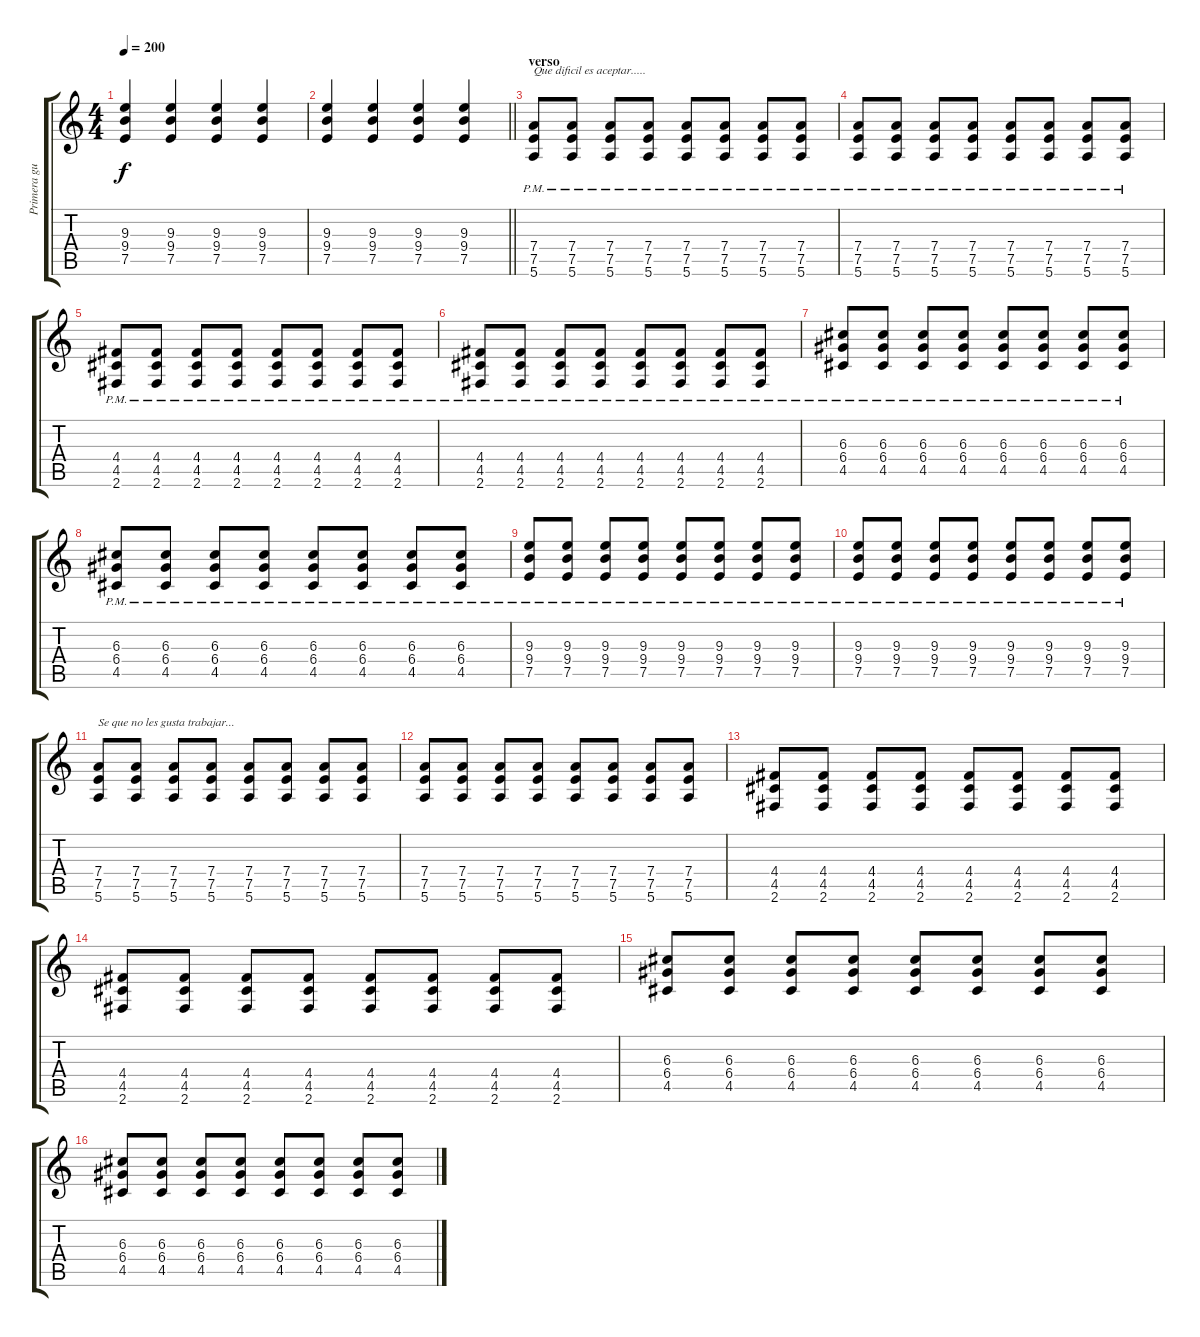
\track ("Primera guitarra" "Primera gu") {instrument overdrivenguitar}
\staff {score tabs}
\tuning (E4 B3 G3 D3 A2 E2) {hide}
\ts (4 4)
\tempo 200
\clef g2
\ks c
(9.3 9.4 7.5).4{dy f} (9.3 9.4 7.5).4 (9.3 9.4 7.5).4 (9.3 9.4 7.5).4 |
\barLineRight lightlight
(9.3 9.4 7.5).4 (9.3 9.4 7.5).4 (9.3 9.4 7.5).4 (9.3 9.4 7.5).4 |
\section ("" "verso")
(7.4{pm} 7.5{pm} 5.6{pm}).8{txt "Que dificil es aceptar....."} (7.4{pm} 7.5{pm} 5.6{pm}).8 (7.4{pm} 7.5{pm} 5.6{pm}).8 (7.4{pm} 7.5{pm} 5.6{pm}).8 (7.4{pm} 7.5{pm} 5.6{pm}).8 (7.4{pm} 7.5{pm} 5.6{pm}).8 (7.4{pm} 7.5{pm} 5.6{pm}).8 (7.4{pm} 7.5{pm} 5.6{pm}).8 |
(7.4{pm} 7.5{pm} 5.6{pm}).8 (7.4{pm} 7.5{pm} 5.6{pm}).8 (7.4{pm} 7.5{pm} 5.6{pm}).8 (7.4{pm} 7.5{pm} 5.6{pm}).8 (7.4{pm} 7.5{pm} 5.6{pm}).8 (7.4{pm} 7.5{pm} 5.6{pm}).8 (7.4{pm} 7.5{pm} 5.6{pm}).8 (7.4{pm} 7.5{pm} 5.6{pm}).8 |
(4.4{pm} 4.5{pm} 2.6{pm}).8 (4.4{pm} 4.5{pm} 2.6{pm}).8 (4.4{pm} 4.5{pm} 2.6{pm}).8 (4.4{pm} 4.5{pm} 2.6{pm}).8 (4.4{pm} 4.5{pm} 2.6{pm}).8 (4.4{pm} 4.5{pm} 2.6{pm}).8 (4.4{pm} 4.5{pm} 2.6{pm}).8 (4.4{pm} 4.5{pm} 2.6{pm}).8 |
(4.4{pm} 4.5{pm} 2.6{pm}).8 (4.4{pm} 4.5{pm} 2.6{pm}).8 (4.4{pm} 4.5{pm} 2.6{pm}).8 (4.4{pm} 4.5{pm} 2.6{pm}).8 (4.4{pm} 4.5{pm} 2.6{pm}).8 (4.4{pm} 4.5{pm} 2.6{pm}).8 (4.4{pm} 4.5{pm} 2.6{pm}).8 (4.4{pm} 4.5{pm} 2.6{pm}).8 |
(6.3{pm} 6.4{pm} 4.5{pm}).8 (6.3{pm} 6.4{pm} 4.5{pm}).8 (6.3{pm} 6.4{pm} 4.5{pm}).8 (6.3{pm} 6.4{pm} 4.5{pm}).8 (6.3{pm} 6.4{pm} 4.5{pm}).8 (6.3{pm} 6.4{pm} 4.5{pm}).8 (6.3{pm} 6.4{pm} 4.5{pm}).8 (6.3{pm} 6.4{pm} 4.5{pm}).8 |
(6.3{pm} 6.4{pm} 4.5{pm}).8 (6.3{pm} 6.4{pm} 4.5{pm}).8 (6.3{pm} 6.4{pm} 4.5{pm}).8 (6.3{pm} 6.4{pm} 4.5{pm}).8 (6.3{pm} 6.4{pm} 4.5{pm}).8 (6.3{pm} 6.4{pm} 4.5{pm}).8 (6.3{pm} 6.4{pm} 4.5{pm}).8 (6.3{pm} 6.4{pm} 4.5{pm}).8 |
(9.3{pm} 9.4{pm} 7.5{pm}).8 (9.3{pm} 9.4{pm} 7.5{pm}).8 (9.3{pm} 9.4{pm} 7.5{pm}).8 (9.3{pm} 9.4{pm} 7.5{pm}).8 (9.3{pm} 9.4{pm} 7.5{pm}).8 (9.3{pm} 9.4{pm} 7.5{pm}).8 (9.3{pm} 9.4{pm} 7.5{pm}).8 (9.3{pm} 9.4{pm} 7.5{pm}).8 |
(9.3{pm} 9.4{pm} 7.5{pm}).8 (9.3{pm} 9.4{pm} 7.5{pm}).8 (9.3{pm} 9.4{pm} 7.5{pm}).8 (9.3{pm} 9.4{pm} 7.5{pm}).8 (9.3{pm} 9.4{pm} 7.5{pm}).8 (9.3{pm} 9.4{pm} 7.5{pm}).8 (9.3{pm} 9.4{pm} 7.5{pm}).8 (9.3{pm} 9.4{pm} 7.5{pm}).8 |
(7.4 7.5 5.6).8{txt "Se que no les gusta trabajar..."} (7.4 7.5 5.6).8 (7.4 7.5 5.6).8 (7.4 7.5 5.6).8 (7.4 7.5 5.6).8 (7.4 7.5 5.6).8 (7.4 7.5 5.6).8 (7.4 7.5 5.6).8 |
(7.4 7.5 5.6).8 (7.4 7.5 5.6).8 (7.4 7.5 5.6).8 (7.4 7.5 5.6).8 (7.4 7.5 5.6).8 (7.4 7.5 5.6).8 (7.4 7.5 5.6).8 (7.4 7.5 5.6).8 |
(4.4 4.5 2.6).8 (4.4 4.5 2.6).8 (4.4 4.5 2.6).8 (4.4 4.5 2.6).8 (4.4 4.5 2.6).8 (4.4 4.5 2.6).8 (4.4 4.5 2.6).8 (4.4 4.5 2.6).8 |
(4.4 4.5 2.6).8 (4.4 4.5 2.6).8 (4.4 4.5 2.6).8 (4.4 4.5 2.6).8 (4.4 4.5 2.6).8 (4.4 4.5 2.6).8 (4.4 4.5 2.6).8 (4.4 4.5 2.6).8 |
(6.3 6.4 4.5).8 (6.3 6.4 4.5).8 (6.3 6.4 4.5).8 (6.3 6.4 4.5).8 (6.3 6.4 4.5).8 (6.3 6.4 4.5).8 (6.3 6.4 4.5).8 (6.3 6.4 4.5).8 |
(6.3 6.4 4.5).8 (6.3 6.4 4.5).8 (6.3 6.4 4.5).8 (6.3 6.4 4.5).8 (6.3 6.4 4.5).8 (6.3 6.4 4.5).8 (6.3 6.4 4.5).8 (6.3 6.4 4.5).8
